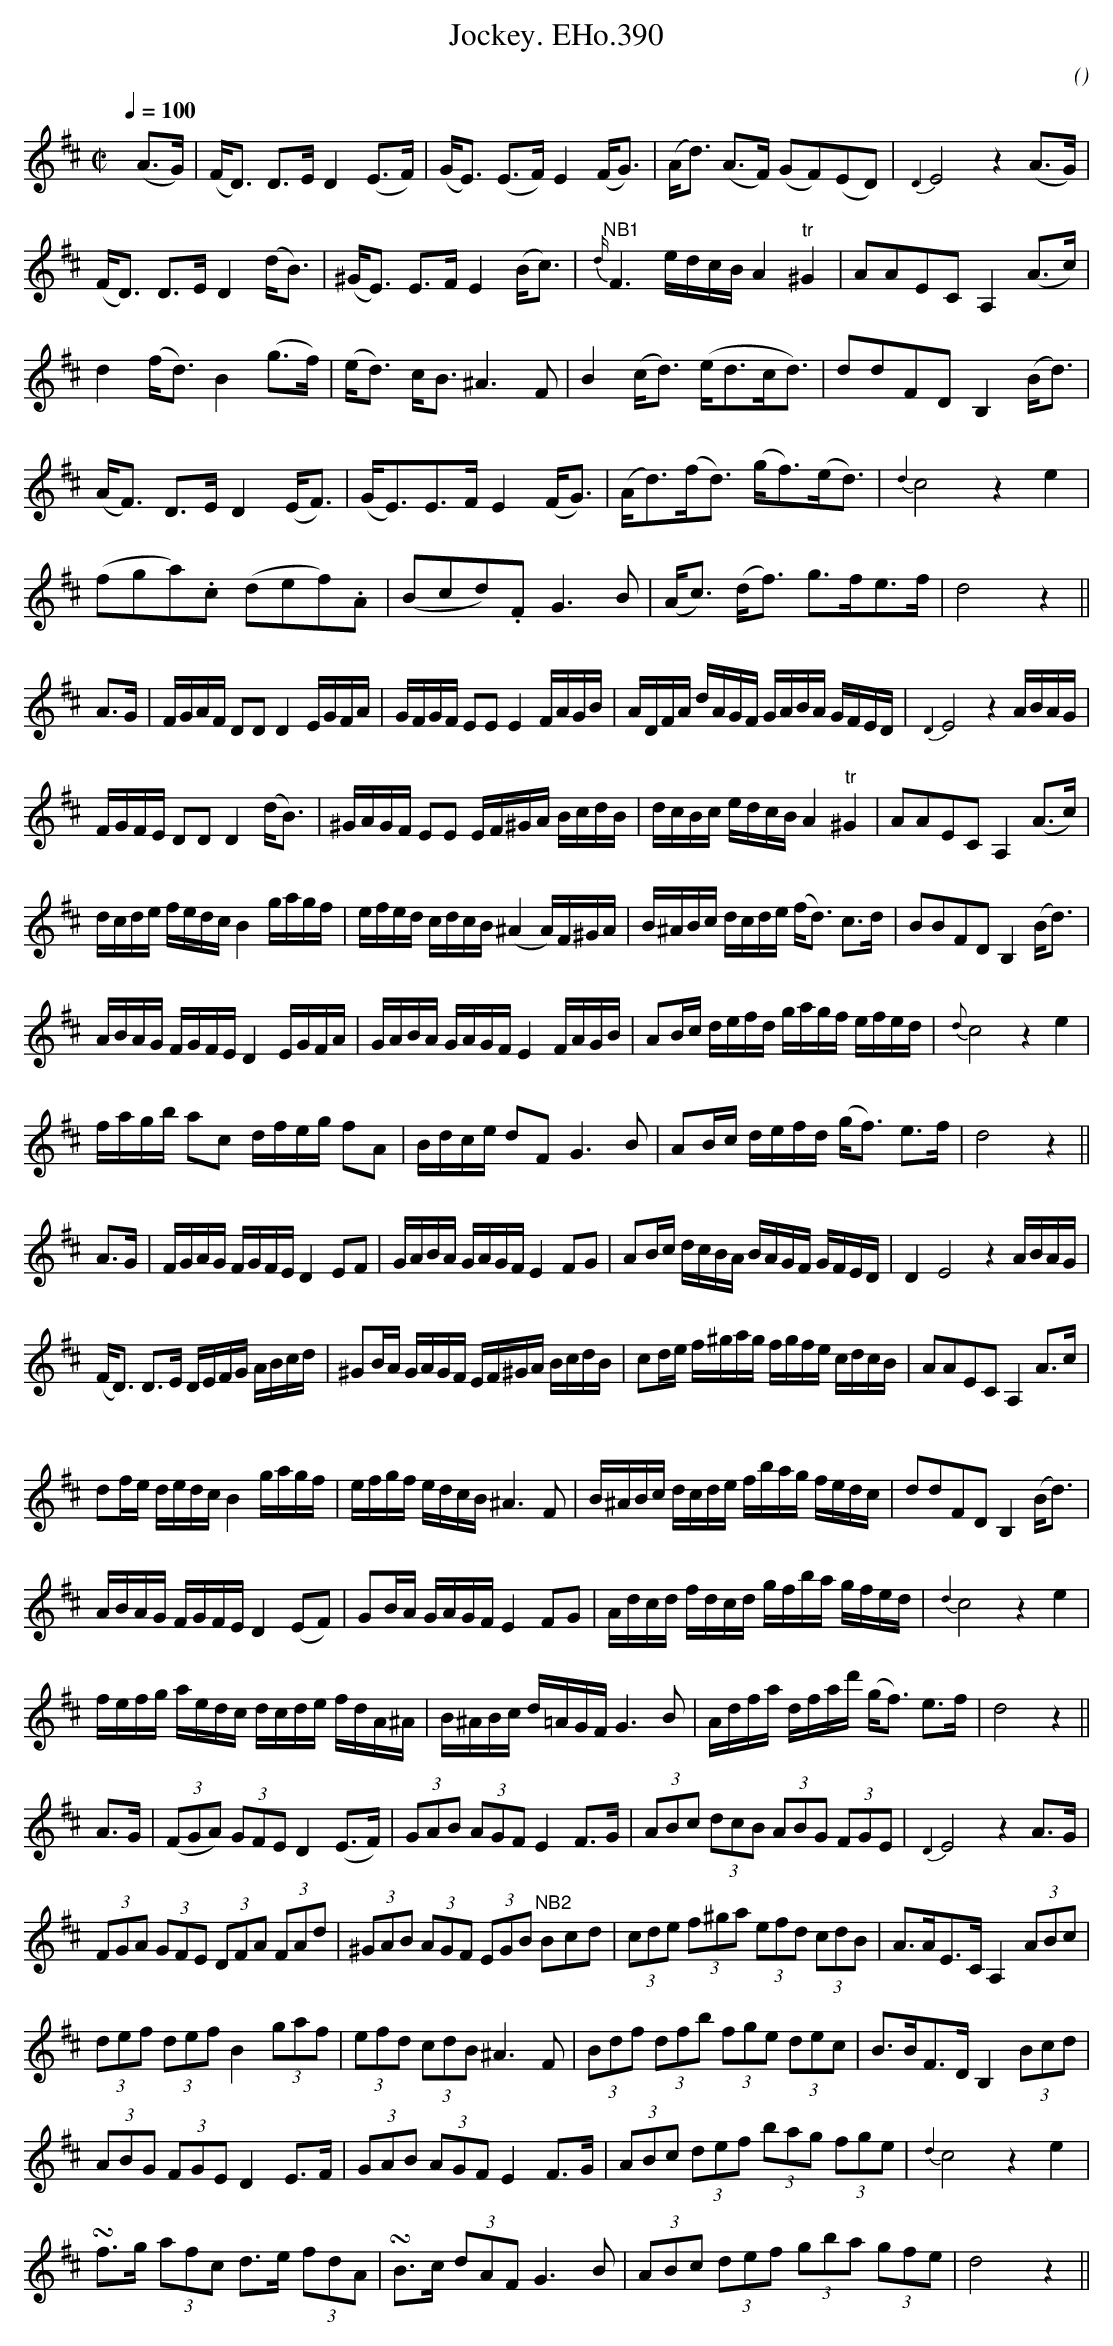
X:1
T:Jockey. EHo.390
M:C|
L:1/8
Q:1/4=100
C:
O:
K:D
y(A>G) | (F<D) D>E D2 (E>F) | (G<E) (E>F) E2(F<G) | (A<d) (A>F) (GF)(ED) | {D2}E4 z2(A>G) |
(F<D) D>E D2(d<B) | (^G<E) E>FE2(B<c) | "NB1"{d/}F3 e/d/c/B/ A2"tr"^G2 | AAEC A,2(A>c) |
d2(f<d) B2(g>f) | (e<d) c<B ^A3F | B2(c<d) (e<dc<d) | ddFD B,2(B<d) |
(A<F) D>E D2(E<F) | (G<E)E>F E2(F<G) | (A<d)(f<d) (g<f)(e<d) | {d2}c4z2e2 |
(fga).c (def).A | (Bcd).F G3B | (A<c) (d<f) g>fe>f | d4z2 ||
A>G | F/G/A/F/ DD D2E/G/F/A/ | G/F/G/F/ EE E2F/A/G/B/ | A/D/F/A/ d/A/G/F/ G/A/B/A/ G/F/E/D/ | {D2}E4z2A/B/A/G/ |
F/G/F/E/ DD D2(d<B) | ^G/A/G/F/ EE E/F/^G/A/ B/c/d/B/ | d/c/B/c/ e/d/c/B/ A2"tr"^G2 | AAEC A,2(A>c) |
d/c/d/e/ f/e/d/c/ B2g/a/g/f/ | e/f/e/d/ c/d/c/B/ (^A2A/)F/^G/A/ | B/^A/B/c/ d/c/d/e/ (f<d) c>d | BBFD B,2 (B<d) |
A/B/A/G/ F/G/F/E/ D2 E/G/F/A/ | G/A/B/A/ G/A/G/F/ E2F/A/G/B/ | AB/c/ d/e/f/d/ g/a/g/f/ e/f/e/d/ | {d}c4z2e2 |
f/a/g/b/ ac d/f/e/g/ fA | B/d/c/e/ dF G3B | AB/c/ d/e/f/d/ (g<f) e>f | d4z2||
A>G | F/G/A/G/ F/G/F/E/ D2EF | G/A/B/A/ G/A/G/F/ E2FG |AB/c/ d/c/B/A/ B/A/G/F/ G/F/E/D/ | D2E4z2A/B/A/G/ |
(F<D) D>E D/E/F/G/ A/B/c/d/ | ^GB/A/ G/A/G/F/ E/F/^G/A/ B/c/d/B/ | cd/e/ f/^g/a/g/ f/g/f/e/ c/d/c/B/ | AAEC A,2A>c|
df/e/ d/e/d/c/ B2g/a/g/f/ | e/f/g/f/ e/d/c/B/^A3 F | B/^A/B/c/ d/c/d/e/ f/b/a/g/ f/e/d/c/ | ddFD B,2(B<d) |
A/B/A/G/ F/G/F/E/ D2(EF) | GB/A/ G/A/G/F/ E2FG | A/d/c/d/ f/d/c/d/ g/f/b/a/ g/f/e/d/ | {d2}c4z2e2 |
f/e/f/g/ a/e/d/c/ d/c/d/e/ f/d/A/^A/ | B/^A/B/c/ d/=A/G/F/ G3B | A/d/f/a/ d/f/a/d'/ (g<f) e>f | d4z2 ||
A>G | (3(FGA) (3GFE D2 (E>F) | (3GAB (3AGF E2 F>G | (3ABc (3dcB (3ABG (3FGE | {D2}E4z2A>G |
(3FGA (3GFE (3DFA (3FAd | (3^GAB (3AGF (3EGB "NB2"Bcd | (3cde (3f^ga (3efd (3cdB | A>AE>C A,2 (3ABc |
(3def (3def B2 (3gaf | (3efd (3cdB ^A3F | (3Bdf (3dfb (3fge (3dec | B>BF>D B,2(3Bcd |
(3ABG (3FGE D2 E>F | (3 GAB (3AGF E2F>G | (3ABc (3def (3bag (3fge | {d2}c4z2e2 |
!turn!f>g (3afc d>e (3fdA | !turn!B>c (3dAF G3B | (3ABc (3def (3gba (3gfe | d4z2 ||
